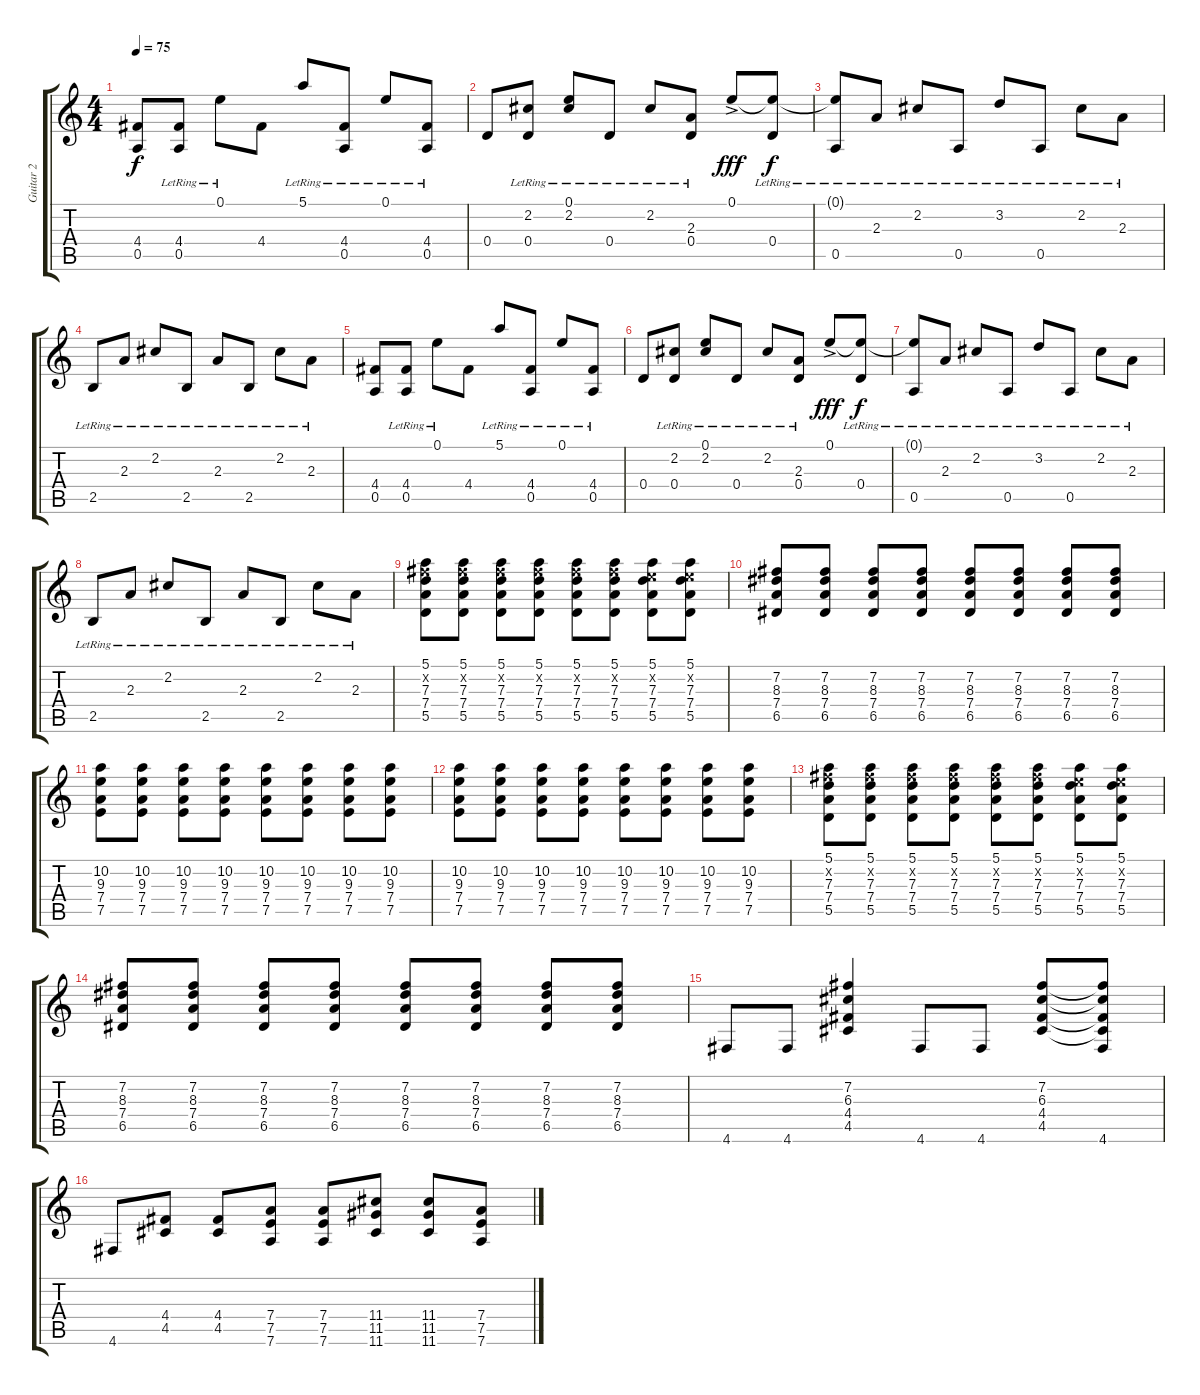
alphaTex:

\track ("Guitar 2" "Guitar 2") {instrument acousticguitarsteel}
\staff {score tabs}
\tuning (E4 B3 G3 D3 A2 D2) {hide}
\ts (4 4)
\tempo 75
\clef g2
\ks c
(4.4 0.5).8{dy f} (4.4 0.5{lr}).8 0.1{lr}.8 4.4.8 5.1{lr}.8 (4.4{lr} 0.5{lr}).8 0.1{lr}.8 (4.4{lr} 0.5).8 |
0.4.8 (2.2 0.4{lr}).8 (0.1{lr} 2.2{lr}).8 0.4{lr}.8 2.2{lr}.8 (2.3{lr} 0.4{lr}).8 0.1{ac}.8{dy fff} (0.1{t} 0.4{lr}).8{dy f} |
(0.1{t} 0.5{lr}).8 2.3{lr}.8 2.2{lr}.8 0.5{lr}.8 3.2{lr}.8 0.5{lr}.8 2.2{lr}.8 2.3{lr}.8 |
2.5{lr}.8 2.3{lr}.8 2.2{lr}.8 2.5{lr}.8 2.3{lr}.8 2.5{lr}.8 2.2{lr}.8 2.3{lr}.8 |
(4.4 0.5).8 (4.4 0.5{lr}).8 0.1{lr}.8 4.4.8 5.1{lr}.8 (4.4{lr} 0.5{lr}).8 0.1{lr}.8 (4.4{lr} 0.5).8 |
0.4.8 (2.2 0.4{lr}).8 (0.1{lr} 2.2{lr}).8 0.4{lr}.8 2.2{lr}.8 (2.3{lr} 0.4{lr}).8 0.1{ac}.8{dy fff} (0.1{t} 0.4{lr}).8{dy f} |
(0.1{t} 0.5{lr}).8 2.3{lr}.8 2.2{lr}.8 0.5{lr}.8 3.2{lr}.8 0.5{lr}.8 2.2{lr}.8 2.3{lr}.8 |
2.5{lr}.8 2.3{lr}.8 2.2{lr}.8 2.5{lr}.8 2.3{lr}.8 2.5{lr}.8 2.2{lr}.8 2.3{lr}.8 |
(5.1 7.2{x} 7.3 7.4 5.5).8{instrument overdrivenguitar} (5.1 7.2{x} 7.3 7.4 5.5).8 (5.1 7.2{x} 7.3 7.4 5.5).8 (5.1 7.2{x} 7.3 7.4 5.5).8 (5.1 7.2{x} 7.3 7.4 5.5).8 (5.1 7.2{x} 7.3 7.4 5.5).8 (5.1 5.2{x} 7.3 7.4 5.5).8 (5.1 5.2{x} 7.3 7.4 5.5).8 |
(7.2 8.3 7.4 6.5).8 (7.2 8.3 7.4 6.5).8 (7.2 8.3 7.4 6.5).8 (7.2 8.3 7.4 6.5).8 (7.2 8.3 7.4 6.5).8 (7.2 8.3 7.4 6.5).8 (7.2 8.3 7.4 6.5).8 (7.2 8.3 7.4 6.5).8 |
(10.2 9.3 7.4 7.5).8 (10.2 9.3 7.4 7.5).8 (10.2 9.3 7.4 7.5).8 (10.2 9.3 7.4 7.5).8 (10.2 9.3 7.4 7.5).8 (10.2 9.3 7.4 7.5).8 (10.2 9.3 7.4 7.5).8 (10.2 9.3 7.4 7.5).8 |
(10.2 9.3 7.4 7.5).8 (10.2 9.3 7.4 7.5).8 (10.2 9.3 7.4 7.5).8 (10.2 9.3 7.4 7.5).8 (10.2 9.3 7.4 7.5).8 (10.2 9.3 7.4 7.5).8 (10.2 9.3 7.4 7.5).8 (10.2 9.3 7.4 7.5).8 |
(5.1 7.2{x} 7.3 7.4 5.5).8{instrument overdrivenguitar} (5.1 7.2{x} 7.3 7.4 5.5).8 (5.1 7.2{x} 7.3 7.4 5.5).8 (5.1 7.2{x} 7.3 7.4 5.5).8 (5.1 7.2{x} 7.3 7.4 5.5).8 (5.1 7.2{x} 7.3 7.4 5.5).8 (5.1 5.2{x} 7.3 7.4 5.5).8 (5.1 5.2{x} 7.3 7.4 5.5).8 |
(7.2 8.3 7.4 6.5).8 (7.2 8.3 7.4 6.5).8 (7.2 8.3 7.4 6.5).8 (7.2 8.3 7.4 6.5).8 (7.2 8.3 7.4 6.5).8 (7.2 8.3 7.4 6.5).8 (7.2 8.3 7.4 6.5).8 (7.2 8.3 7.4 6.5).8 |
4.6.8 4.6.8 (7.2 6.3 4.4 4.5).4 4.6.8 4.6.8 (7.2 6.3 4.4 4.5).8 (7.2{t} 6.3{t} 4.4{t} 4.5{t} 4.6).8 |
4.6.8 (4.4 4.5).8 (4.4 4.5).8 (7.4 7.5 7.6).8 (7.4 7.5 7.6).8 (11.4 11.5 11.6).8 (11.4 11.5 11.6).8 (7.4 7.5 7.6).8
